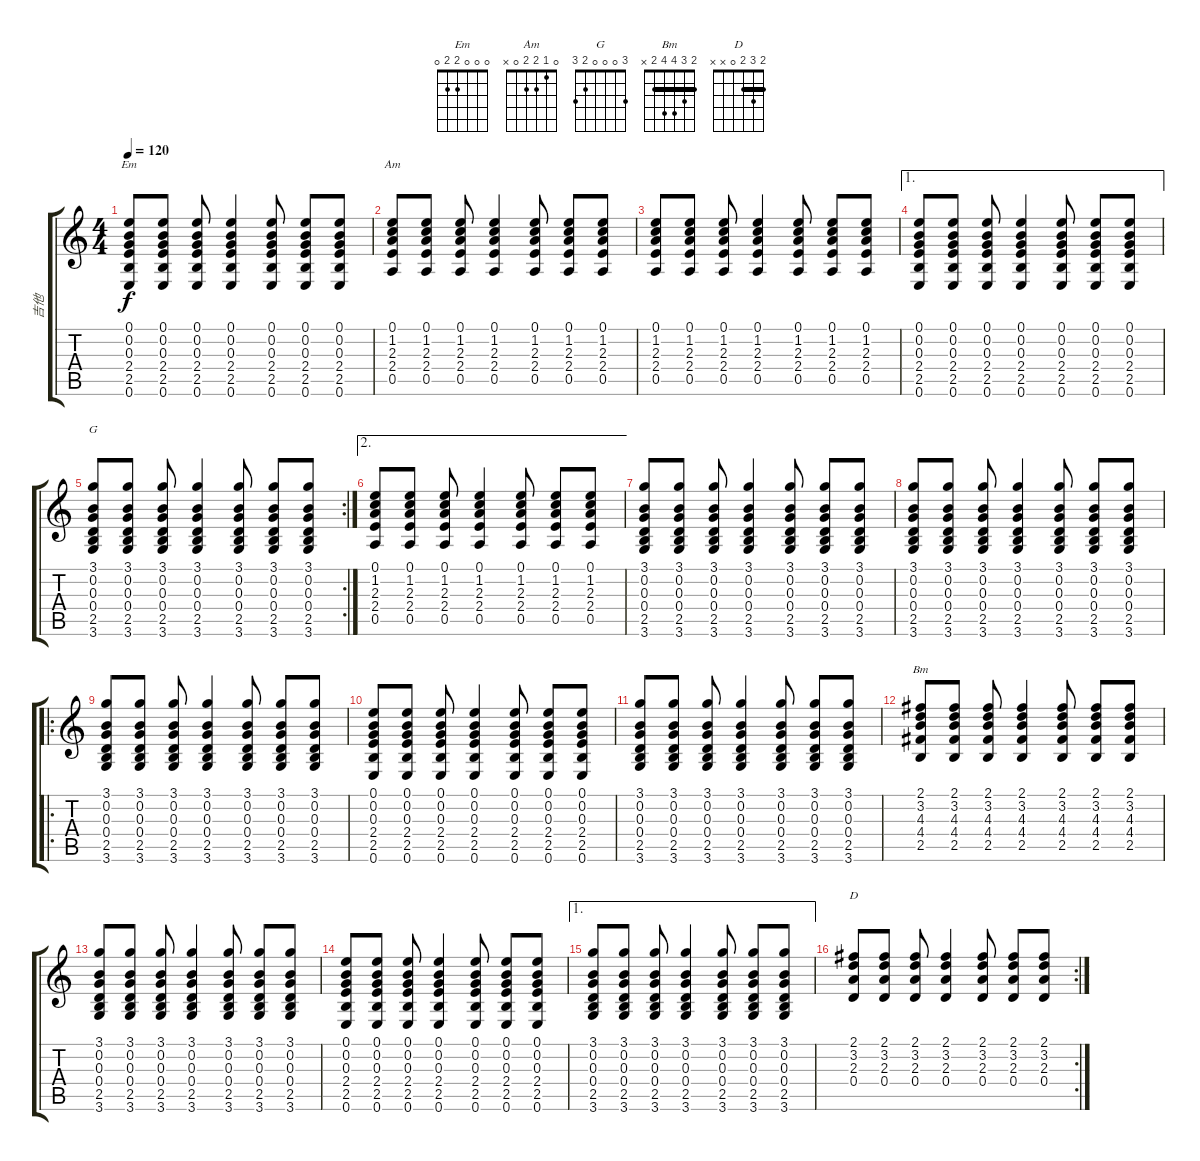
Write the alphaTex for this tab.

\track ("吉他" "吉他") {instrument acousticguitarsteel}
\staff {score tabs}
\tuning (E4 B3 G3 D3 A2 E2) {hide}
\chord ("Em" 0 0 0 2 2 0)
\chord ("Am" 0 1 2 2 0 x)
\chord ("G" 3 0 0 0 2 3)
\chord ("Bm" 2 3 4 4 2 x) {barre 2}
\chord ("D" 2 3 2 0 x x) {barre 2}
\ts (4 4)
\tempo 120
\clef g2
\ks c
(0.1 0.2 0.3 2.4 2.5 0.6).8{ch "Em" dy f} (0.1 0.2 0.3 2.4 2.5 0.6).8 (0.1 0.2 0.3 2.4 2.5 0.6).8 (0.1 0.2 0.3 2.4 2.5 0.6).4 (0.1 0.2 0.3 2.4 2.5 0.6).8 (0.1 0.2 0.3 2.4 2.5 0.6).8 (0.1 0.2 0.3 2.4 2.5 0.6).8 |
(0.1 1.2 2.3 2.4 0.5).8{ch "Am"} (0.1 1.2 2.3 2.4 0.5).8 (0.1 1.2 2.3 2.4 0.5).8 (0.1 1.2 2.3 2.4 0.5).4 (0.1 1.2 2.3 2.4 0.5).8 (0.1 1.2 2.3 2.4 0.5).8 (0.1 1.2 2.3 2.4 0.5).8 |
(0.1 1.2 2.3 2.4 0.5).8 (0.1 1.2 2.3 2.4 0.5).8 (0.1 1.2 2.3 2.4 0.5).8 (0.1 1.2 2.3 2.4 0.5).4 (0.1 1.2 2.3 2.4 0.5).8 (0.1 1.2 2.3 2.4 0.5).8 (0.1 1.2 2.3 2.4 0.5).8 |
\ae 1
(0.1 0.2 0.3 2.4 2.5 0.6).8 (0.1 0.2 0.3 2.4 2.5 0.6).8 (0.1 0.2 0.3 2.4 2.5 0.6).8 (0.1 0.2 0.3 2.4 2.5 0.6).4 (0.1 0.2 0.3 2.4 2.5 0.6).8 (0.1 0.2 0.3 2.4 2.5 0.6).8 (0.1 0.2 0.3 2.4 2.5 0.6).8 |
\rc 2
(3.1 0.2 0.3 0.4 2.5 3.6).8{ch "G"} (3.1 0.2 0.3 0.4 2.5 3.6).8 (3.1 0.2 0.3 0.4 2.5 3.6).8 (3.1 0.2 0.3 0.4 2.5 3.6).4 (3.1 0.2 0.3 0.4 2.5 3.6).8 (3.1 0.2 0.3 0.4 2.5 3.6).8 (3.1 0.2 0.3 0.4 2.5 3.6).8 |
\ae 2
(0.1 1.2 2.3 2.4 0.5).8 (0.1 1.2 2.3 2.4 0.5).8 (0.1 1.2 2.3 2.4 0.5).8 (0.1 1.2 2.3 2.4 0.5).4 (0.1 1.2 2.3 2.4 0.5).8 (0.1 1.2 2.3 2.4 0.5).8 (0.1 1.2 2.3 2.4 0.5).8 |
(3.1 0.2 0.3 0.4 2.5 3.6).8 (3.1 0.2 0.3 0.4 2.5 3.6).8 (3.1 0.2 0.3 0.4 2.5 3.6).8 (3.1 0.2 0.3 0.4 2.5 3.6).4 (3.1 0.2 0.3 0.4 2.5 3.6).8 (3.1 0.2 0.3 0.4 2.5 3.6).8 (3.1 0.2 0.3 0.4 2.5 3.6).8 |
(3.1 0.2 0.3 0.4 2.5 3.6).8 (3.1 0.2 0.3 0.4 2.5 3.6).8 (3.1 0.2 0.3 0.4 2.5 3.6).8 (3.1 0.2 0.3 0.4 2.5 3.6).4 (3.1 0.2 0.3 0.4 2.5 3.6).8 (3.1 0.2 0.3 0.4 2.5 3.6).8 (3.1 0.2 0.3 0.4 2.5 3.6).8 |
\ro
(3.1 0.2 0.3 0.4 2.5 3.6).8 (3.1 0.2 0.3 0.4 2.5 3.6).8 (3.1 0.2 0.3 0.4 2.5 3.6).8 (3.1 0.2 0.3 0.4 2.5 3.6).4 (3.1 0.2 0.3 0.4 2.5 3.6).8 (3.1 0.2 0.3 0.4 2.5 3.6).8 (3.1 0.2 0.3 0.4 2.5 3.6).8 |
(0.1 0.2 0.3 2.4 2.5 0.6).8 (0.1 0.2 0.3 2.4 2.5 0.6).8 (0.1 0.2 0.3 2.4 2.5 0.6).8 (0.1 0.2 0.3 2.4 2.5 0.6).4 (0.1 0.2 0.3 2.4 2.5 0.6).8 (0.1 0.2 0.3 2.4 2.5 0.6).8 (0.1 0.2 0.3 2.4 2.5 0.6).8 |
(3.1 0.2 0.3 0.4 2.5 3.6).8 (3.1 0.2 0.3 0.4 2.5 3.6).8 (3.1 0.2 0.3 0.4 2.5 3.6).8 (3.1 0.2 0.3 0.4 2.5 3.6).4 (3.1 0.2 0.3 0.4 2.5 3.6).8 (3.1 0.2 0.3 0.4 2.5 3.6).8 (3.1 0.2 0.3 0.4 2.5 3.6).8 |
(2.1 3.2 4.3 4.4 2.5).8{ch "Bm"} (2.1 3.2 4.3 4.4 2.5).8 (2.1 3.2 4.3 4.4 2.5).8 (2.1 3.2 4.3 4.4 2.5).4 (2.1 3.2 4.3 4.4 2.5).8 (2.1 3.2 4.3 4.4 2.5).8 (2.1 3.2 4.3 4.4 2.5).8 |
(3.1 0.2 0.3 0.4 2.5 3.6).8 (3.1 0.2 0.3 0.4 2.5 3.6).8 (3.1 0.2 0.3 0.4 2.5 3.6).8 (3.1 0.2 0.3 0.4 2.5 3.6).4 (3.1 0.2 0.3 0.4 2.5 3.6).8 (3.1 0.2 0.3 0.4 2.5 3.6).8 (3.1 0.2 0.3 0.4 2.5 3.6).8 |
(0.1 0.2 0.3 2.4 2.5 0.6).8 (0.1 0.2 0.3 2.4 2.5 0.6).8 (0.1 0.2 0.3 2.4 2.5 0.6).8 (0.1 0.2 0.3 2.4 2.5 0.6).4 (0.1 0.2 0.3 2.4 2.5 0.6).8 (0.1 0.2 0.3 2.4 2.5 0.6).8 (0.1 0.2 0.3 2.4 2.5 0.6).8 |
\ae 1
(3.1 0.2 0.3 0.4 2.5 3.6).8 (3.1 0.2 0.3 0.4 2.5 3.6).8 (3.1 0.2 0.3 0.4 2.5 3.6).8 (3.1 0.2 0.3 0.4 2.5 3.6).4 (3.1 0.2 0.3 0.4 2.5 3.6).8 (3.1 0.2 0.3 0.4 2.5 3.6).8 (3.1 0.2 0.3 0.4 2.5 3.6).8 |
\rc 2
(2.1 3.2 2.3 0.4).8{ch "D"} (2.1 3.2 2.3 0.4).8 (2.1 3.2 2.3 0.4).8 (2.1 3.2 2.3 0.4).4 (2.1 3.2 2.3 0.4).8 (2.1 3.2 2.3 0.4).8 (2.1 3.2 2.3 0.4).8
